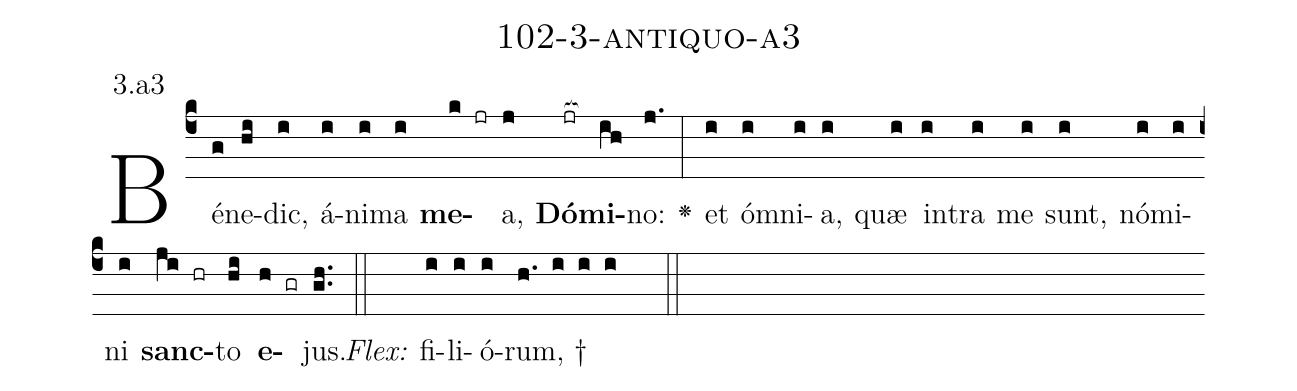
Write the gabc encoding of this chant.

name: 102-3-antiquo-a3;
annotation: 3.a3;
%%
(c4)Bé(g)ne(hi)dic,(i) á(i)ni(i)ma(i) <b>me</b>(k jr)a,(j) <b>Dó</b>(jr[ocb:1{])<b>mi</b>(ih[ocb:0}])no:(j.) <v>\greheightstar</v>(:) et(i) óm(i)ni(i)a,(i) quæ(i) in(i)tra(i) me(i) sunt,(i) nó(i)mi(i)ni(i) <b>sanc</b>(ji hr)to(hi) <b>e</b>(h gr)jus.(gh..) (::)
<i>Flex:</i>()  fi(i)li(i)ó(i)rum, †(h. i i i  ::)

%E(i) u(i) o(ji) u(hi) a(h) e.(gh..) (::)
